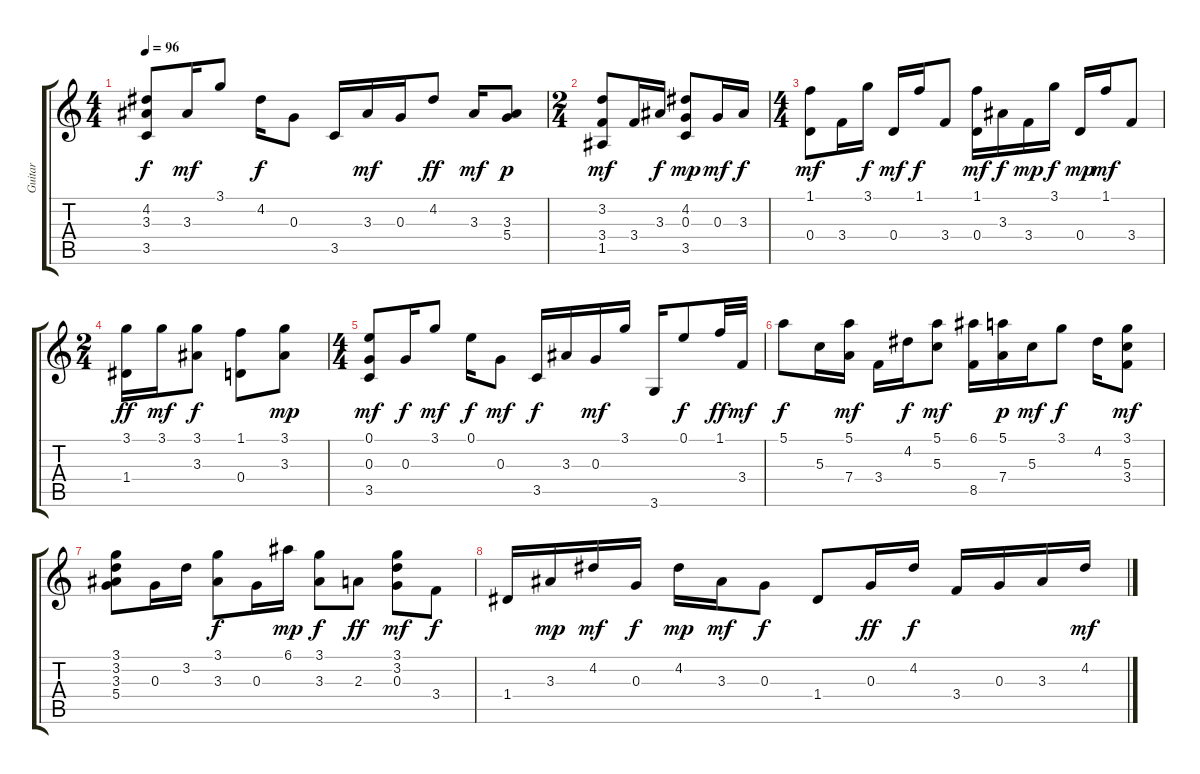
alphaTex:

\track ("Guitar" "Guitar") {instrument acousticguitarsteel}
\staff {score tabs}
\tuning (E4 B3 G3 D3 A2 E2) {hide}
\ts (4 4)
\tempo 96
\clef g2
\ks c
(4.2 3.3 3.5).8{dy f} 3.3.16{dy mf} 3.1.8 4.2.16{dy f} 0.3.8 3.5.16 3.3.16{dy mf} 0.3.16 4.2.8{dy ff} 3.3.16{dy mf} (3.3 5.4).8{dy p} |
\ts (2 4)
(3.2 3.4 1.5).8{dy mf} 3.4.16 3.3.16{dy f} (4.2 0.3 3.5).8{dy mp} 0.3.16{dy mf} 3.3.16{dy f} |
\ts (4 4)
(1.1 0.4).8{dy mf} 3.4.16 3.1.16{dy f} 0.4.16{dy mf} 1.1.16{dy f} 3.4.8 (1.1 0.4).16{dy mf} 3.3.16{dy f} 3.4.16{dy mp} 3.1.16{dy f} 0.4.16{dy mp} 1.1.16{dy mf} 3.4.8 |
\ts (2 4)
(3.1 1.4).16{dy ff} 3.1.16{dy mf} (3.1 3.3).8{dy f} (1.1 0.4).8 (3.1 3.3).8{dy mp} |
\ts (4 4)
(0.1 0.3 3.5).8{dy mf} 0.3.16{dy f} 3.1.8{dy mf} 0.1.16{dy f} 0.3.8{dy mf} 3.5.16{dy f} 3.3.16 0.3.16{dy mf} 3.1.16 3.6.16 0.1.8{dy f} 1.1.32{dy ff} 3.4.32{dy mf} |
5.1.8{dy f} 5.3.16 (5.1 7.4).16{dy mf} 3.4.16 4.2.16{dy f} (5.1 5.3).8{dy mf} (6.1 8.5).16 (5.1 7.4).16{dy p} 5.3.16{dy mf} 3.1.8{dy f} 4.2.16 (3.1 5.3 3.4).8{dy mf} |
(3.1 3.2 3.3 5.4).8 0.3.16 3.2.16 (3.1 3.3).8{dy f} 0.3.16 6.1.16{dy mp} (3.1 3.3).8{dy f} 2.3.8{dy ff} (3.1 3.2 0.3).8{dy mf} 3.4.8{dy f} |
1.4.16 3.3.16{dy mp} 4.2.16{dy mf} 0.3.16{dy f} 4.2.16{dy mp} 3.3.16{dy mf} 0.3.8{dy f} 1.4.8 0.3.16{dy ff} 4.2.16{dy f} 3.4.16 0.3.16 3.3.16 4.2.16{dy mf}
